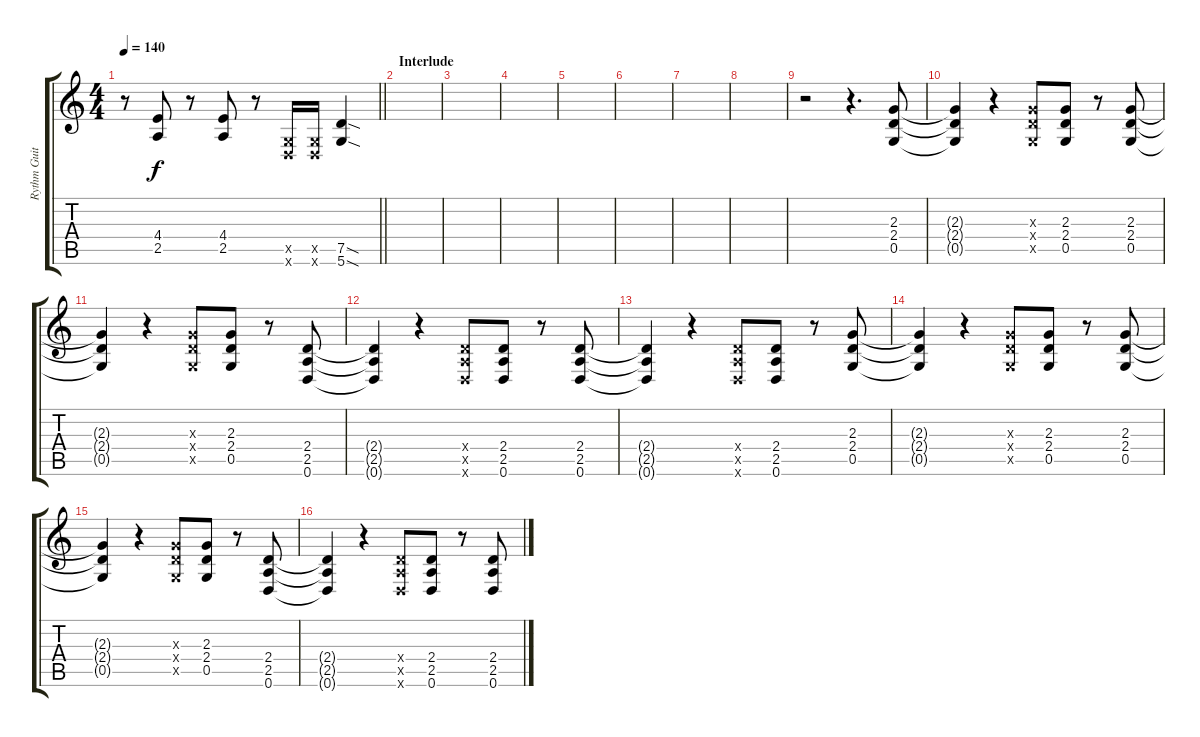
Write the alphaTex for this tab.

\track ("Rythm Guitar" "Rythm Guit") {instrument overdrivenguitar}
\staff {score tabs}
\tuning (D4 A3 F3 C3 G2 D2) {hide}
\ts (4 4)
\tempo 140
\clef g2
\barLineRight lightlight
\ks c
r.8{dy f} (4.4 2.5).8 r.8 (4.4 2.5).8 r.8 (0.5{x} 0.6{x}).16 (0.5{x} 0.6{x}).16 (7.5{sod} 5.6{sod}).4 |
\section ("" "Interlude")
|
|
|
|
|
|
|
r.2 r.4{d} (2.3 2.4 0.5).8 |
(2.3{t} 2.4{t} 0.5{t}).4 r.4 (2.3{x} 2.4{x} 0.5{x}).8 (2.3 2.4 0.5).8 r.8 (2.3 2.4 0.5).8 |
(2.3{t} 2.4{t} 0.5{t}).4 r.4 (2.3{x} 2.4{x} 0.5{x}).8 (2.3 2.4 0.5).8 r.8 (2.4 2.5 0.6).8 |
(2.4{t} 2.5{t} 0.6{t}).4 r.4 (2.4{x} 2.5{x} 0.6{x}).8 (2.4 2.5 0.6).8 r.8 (2.4 2.5 0.6).8 |
(2.4{t} 2.5{t} 0.6{t}).4 r.4 (2.4{x} 2.5{x} 0.6{x}).8 (2.4 2.5 0.6).8 r.8 (2.3 2.4 0.5).8 |
(2.3{t} 2.4{t} 0.5{t}).4 r.4 (2.3{x} 2.4{x} 0.5{x}).8 (2.3 2.4 0.5).8 r.8 (2.3 2.4 0.5).8 |
(2.3{t} 2.4{t} 0.5{t}).4 r.4 (2.3{x} 2.4{x} 0.5{x}).8 (2.3 2.4 0.5).8 r.8 (2.4 2.5 0.6).8 |
(2.4{t} 2.5{t} 0.6{t}).4 r.4 (2.4{x} 2.5{x} 0.6{x}).8 (2.4 2.5 0.6).8 r.8 (2.4 2.5 0.6).8
